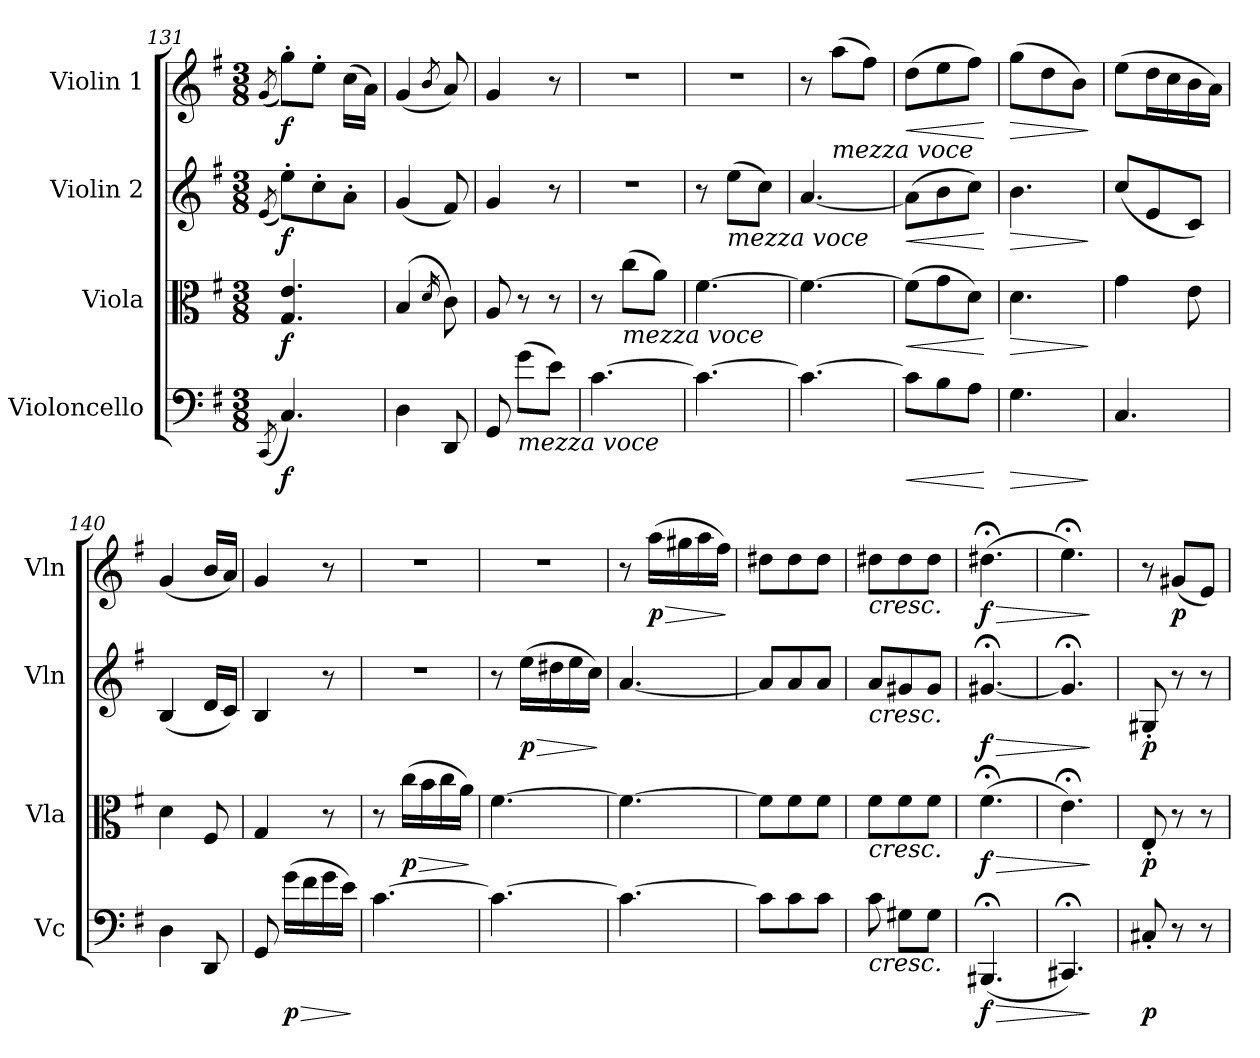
**kern	**dynam	**kern	**dynam	**kern	**dynam	**kern	**dynam
*part4	*part4	*part3	*part3	*part2	*part2	*part1	*part1
*staff4	*staff4	*staff3	*staff3	*staff2	*staff2	*staff1	*staff1
*I"Violoncello	*	*I"Viola	*	*I"Violin 2	*	*I"Violin 1	*
*I'Vc	*	*I'Vla	*	*I'Vln	*	*I'Vln	*
!!LO:LB:g=z
*clefF4	*	*clefC3	*	*clefG2	*	*clefG2	*
*k[f#]	*	*k[f#]	*	*k[f#]	*	*k[f#]	*
*M3/8	*	*M3/8	*	*M3/8	*	*M3/8	*
=131	=131	=131	=131	=131	=131	=131	=131
(8qCC/	.	.	.	(8qe/	.	(8qg/	.
!	!LO:DY:b	!	!LO:DY:b	!	!LO:DY:b	!	!LO:DY:b
4.C/)	f	4.G/ 4.e/	f	8ee'\L)	f	8gg'\L)	f
.	.	.	.	8cc'\	.	8ee'\J	.
.	.	.	.	8a'\J	.	(16cc\LL	.
.	.	.	.	.	.	16a\JJ)	.
=132	=132	=132	=132	=132	=132	=132	=132
4D\	.	(4B/	.	(4g/	.	(4g/	.
.	.	16qd/	.	.	.	8qb/	.
8DD/	.	8c\)	.	8f#/)	.	8a/)	.
=133	=133	=133	=133	=133	=133	=133	=133
8GG/	.	8A/	.	4g/	.	4g/	.
!LO:TX:b:i:t=mezza voce	!	!	!	!	!	!	!
(8g\L	.	8r	.	.	.	.	.
8e\J)	.	8r	.	8r	.	8r	.
=134	=134	=134	=134	=134	=134	=134	=134
[4.c\	.	8r	.	4.r	.	4.r	.
!	!	!LO:TX:b:i:t=mezza voce	!	!	!	!	!
.	.	(8cc\L	.	.	.	.	.
.	.	8a\J)	.	.	.	.	.
=135	=135	=135	=135	=135	=135	=135	=135
4.c\_	.	[4.f#\	.	8r	.	4.r	.
!	!	!	!	!LO:TX:b:i:t=mezza voce	!	!	!
.	.	.	.	(8ee\L	.	.	.
.	.	.	.	8cc\J)	.	.	.
=136	=136	=136	=136	=136	=136	=136	=136
4.c\_	.	4.f#\_	.	[4.a/	.	8r	.
!	!	!	!	!	!	!LO:TX:b:i:t=mezza voce	!
.	.	.	.	.	.	(8aa\L	.
.	.	.	.	.	.	8ff#\J)	.
=137	=137	=137	=137	=137	=137	=137	=137
!	!LO:HP:b	!	!LO:HP:b	!	!LO:HP:b	!	!LO:HP:b
8c\L]	<	(8f#\L]	<	(8a\L]	<	(8dd\L	<
8B\	.	8g\	.	8b\	.	8ee\	.
8A\J	.	8d\J)	.	8cc\J)	.	8ff#\J)	.
.	[	.	[	.	[	.	[
=138	=138	=138	=138	=138	=138	=138	=138
!	!LO:HP:b	!	!LO:HP:b	!	!LO:HP:b	!	!LO:HP:b
4.G\	>	4.d\	>	4.b\	>	(8gg\L	>
.	.	.	.	.	.	8dd\	.
.	.	.	.	.	.	8b\J)	.
.	]	.	]	.	]	.	]
=139	=139	=139	=139	=139	=139	=139	=139
4.C/	.	4g\	.	(8cc/L	.	(8ee\L	.
.	.	.	.	8e/	.	16dd\L	.
.	.	.	.	.	.	16cc\	.
.	.	8e\	.	8c/J)	.	16b\	.
.	.	.	.	.	.	16a\JJ)	.
!!LO:PB:g=z
=140	=140	=140	=140	=140	=140	=140	=140
4D\	.	4d\	.	(4B/	.	(4g/	.
8DD/	.	8F#/	.	16d/LL	.	16b/LL	.
.	.	.	.	16c/JJ)	.	16a/JJ)	.
=141	=141	=141	=141	=141	=141	=141	=141
8GG/	.	4G/	.	4B/	.	4g/	.
!	!LO:HP:b	!	!	!	!	!	!
!	!LO:DY:n=1:b	!	!	!	!	!	!
(16g\LL	> p	.	.	.	.	.	.
16f#\	.	.	.	.	.	.	.
16g\	.	8r	.	8r	.	8r	.
16e\JJ)	.	.	.	.	.	.	.
.	]	.	.	.	.	.	.
=142	=142	=142	=142	=142	=142	=142	=142
[4.c\	.	8r	.	4.r	.	4.r	.
!	!	!	!LO:HP:b	!	!	!	!
!	!	!	!LO:DY:n=1:b	!	!	!	!
.	.	(16cc\LL	> p	.	.	.	.
.	.	16b\	.	.	.	.	.
.	.	16cc\	.	.	.	.	.
.	.	16a\JJ)	.	.	.	.	.
.	.	.	]	.	.	.	.
=143	=143	=143	=143	=143	=143	=143	=143
4.c\_	.	[4.f#\	.	8r	.	4.r	.
!	!	!	!	!	!LO:HP:b	!	!
!	!	!	!	!	!LO:DY:n=1:b	!	!
.	.	.	.	(16ee\LL	> p	.	.
.	.	.	.	16dd#X\	.	.	.
.	.	.	.	16ee\	.	.	.
.	.	.	.	16cc\JJ)	.	.	.
.	.	.	.	.	]	.	.
=144	=144	=144	=144	=144	=144	=144	=144
4.c\_	.	4.f#\_	.	[4.a/	.	8r	.
!	!	!	!	!	!	!	!LO:HP:b
!	!	!	!	!	!	!	!LO:DY:n=1:b
.	.	.	.	.	.	(16aa\LL	> p
.	.	.	.	.	.	16gg#X\	.
.	.	.	.	.	.	16aa\	.
.	.	.	.	.	.	16ff#\JJ)	.
.	.	.	.	.	.	.	]
=145	=145	=145	=145	=145	=145	=145	=145
8c\L]	.	8f#\L]	.	8a/L]	.	8dd#X\L	.
8c\	.	8f#\	.	8a/	.	8dd#\	.
8c\J	.	8f#\J	.	8a/J	.	8dd#\J	.
=146	=146	=146	=146	=146	=146	=146	=146
!	!	!	!	!	!	!LO:TX:b:i:t=cresc.	!
!	!	!	!	!LO:TX:b:i:t=cresc.	!	!	!
!	!	!LO:TX:b:i:t=cresc.	!	!	!	!	!
!LO:TX:b:i:t=cresc.	!	!	!	!	!	!	!
8c\	.	8f#\L	.	8a/L	.	8dd#X\L	.
8G#X\L	.	8f#\	.	8g#X/	.	8dd#\	.
8G#\J	.	8f#\J	.	8g#/J	.	8dd#\J	.
!!LO:LB:g=z
=147	=147	=147	=147	=147	=147	=147	=147
!	!LO:HP:b	!	!LO:HP:b	!	!LO:HP:b	!	!LO:HP:b
!	!LO:DY:n=1:b	!	!LO:DY:n=1:b	!	!LO:DY:n=1:b	!	!LO:DY:n=1:b
(4.BBB#X;</	> f	(4.f#;<\	> f	[4.g#X;</	> f	(4.dd#X;<\	> f
=148	=148	=148	=148	=148	=148	=148	=148
4.CC#X;</)	.	4.e;<\)	.	4.g#;</]	.	4.ee;<\)	.
.	]	.	]	.	]	.	]
=149	=149	=149	=149	=149	=149	=149	=149
!	!LO:DY:b	!	!LO:DY:b	!	!LO:DY:b	!	!
8C#X'/	p	8E'/	p	8G#X'/	p	8r	.
!	!	!	!	!	!	!	!LO:DY:b
8r	.	8r	.	8r	.	(8g#X/L	p
8r	.	8r	.	8r	.	8e/J)	.
=	=	=	=	=	=	=	=
*-	*-	*-	*-	*-	*-	*-	*-
